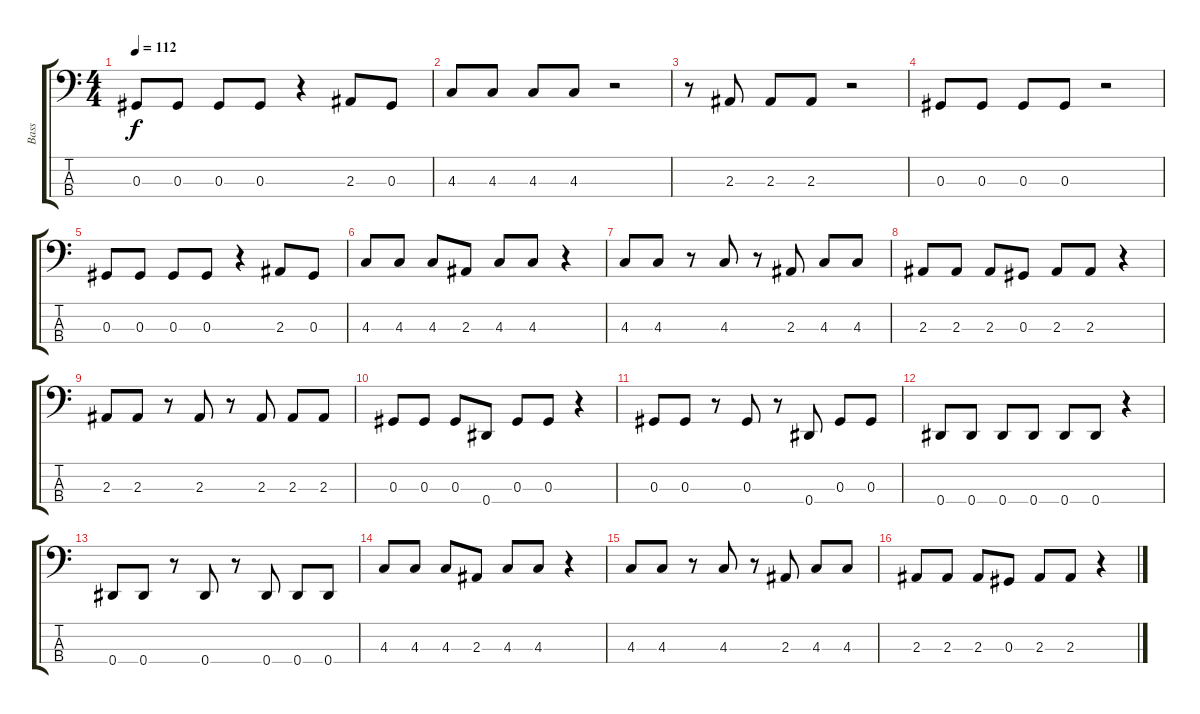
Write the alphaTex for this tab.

\track ("Bass" "Bass") {instrument electricbassfinger}
\staff {score tabs}
\tuning (Gb2 Db2 Ab1 Eb1) {hide}
\ts (4 4)
\tempo 112
\clef f4
\ks c
0.3.8{dy f} 0.3.8 0.3.8 0.3.8 r.4 2.3.8 0.3.8 |
4.3.8 4.3.8 4.3.8 4.3.8 r.2 |
r.8 2.3.8 2.3.8 2.3.8 r.2 |
0.3.8 0.3.8 0.3.8 0.3.8 r.2 |
0.3.8 0.3.8 0.3.8 0.3.8 r.4 2.3.8 0.3.8 |
4.3.8 4.3.8 4.3.8 2.3.8 4.3.8 4.3.8 r.4 |
4.3.8 4.3.8 r.8 4.3.8 r.8 2.3.8 4.3.8 4.3.8 |
2.3.8 2.3.8 2.3.8 0.3.8 2.3.8 2.3.8 r.4 |
2.3.8 2.3.8 r.8 2.3.8 r.8 2.3.8 2.3.8 2.3.8 |
0.3.8 0.3.8 0.3.8 0.4.8 0.3.8 0.3.8 r.4 |
0.3.8 0.3.8 r.8 0.3.8 r.8 0.4.8 0.3.8 0.3.8 |
0.4.8 0.4.8 0.4.8 0.4.8 0.4.8 0.4.8 r.4 |
0.4.8 0.4.8 r.8 0.4.8 r.8 0.4.8 0.4.8 0.4.8 |
4.3.8 4.3.8 4.3.8 2.3.8 4.3.8 4.3.8 r.4 |
4.3.8 4.3.8 r.8 4.3.8 r.8 2.3.8 4.3.8 4.3.8 |
2.3.8 2.3.8 2.3.8 0.3.8 2.3.8 2.3.8 r.4
